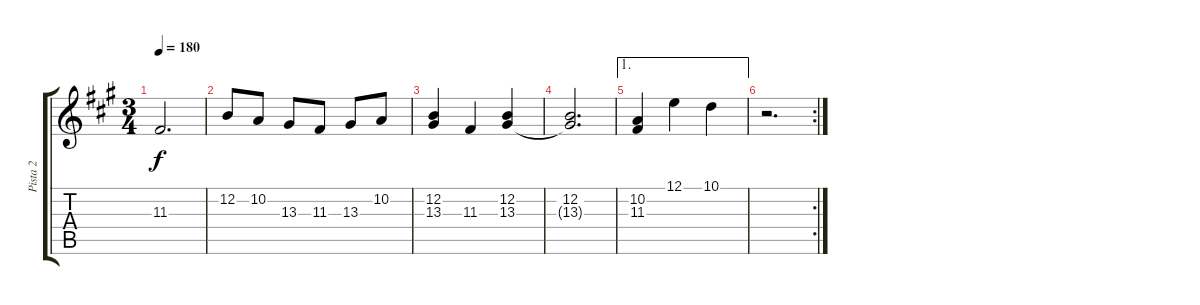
\track ("Pista 2" "Pista 2") {instrument stringensemble1}
\staff {score tabs}
\tuning (E4 B3 G3 D3 A2 E2) {hide}
\ts (3 4)
\tempo 180
\clef g2
\ks a
11.3.2{d dy f} |
12.2.8 10.2.8 13.3.8 11.3.8 13.3.8 10.2.8 |
(12.2 13.3).4 11.3.4 (12.2 13.3).4 |
(12.2 13.3{t}).2{d} |
\ae 1
(10.2 11.3).4 12.1.4 10.1.4 |
\rc 2
r.2{d}
